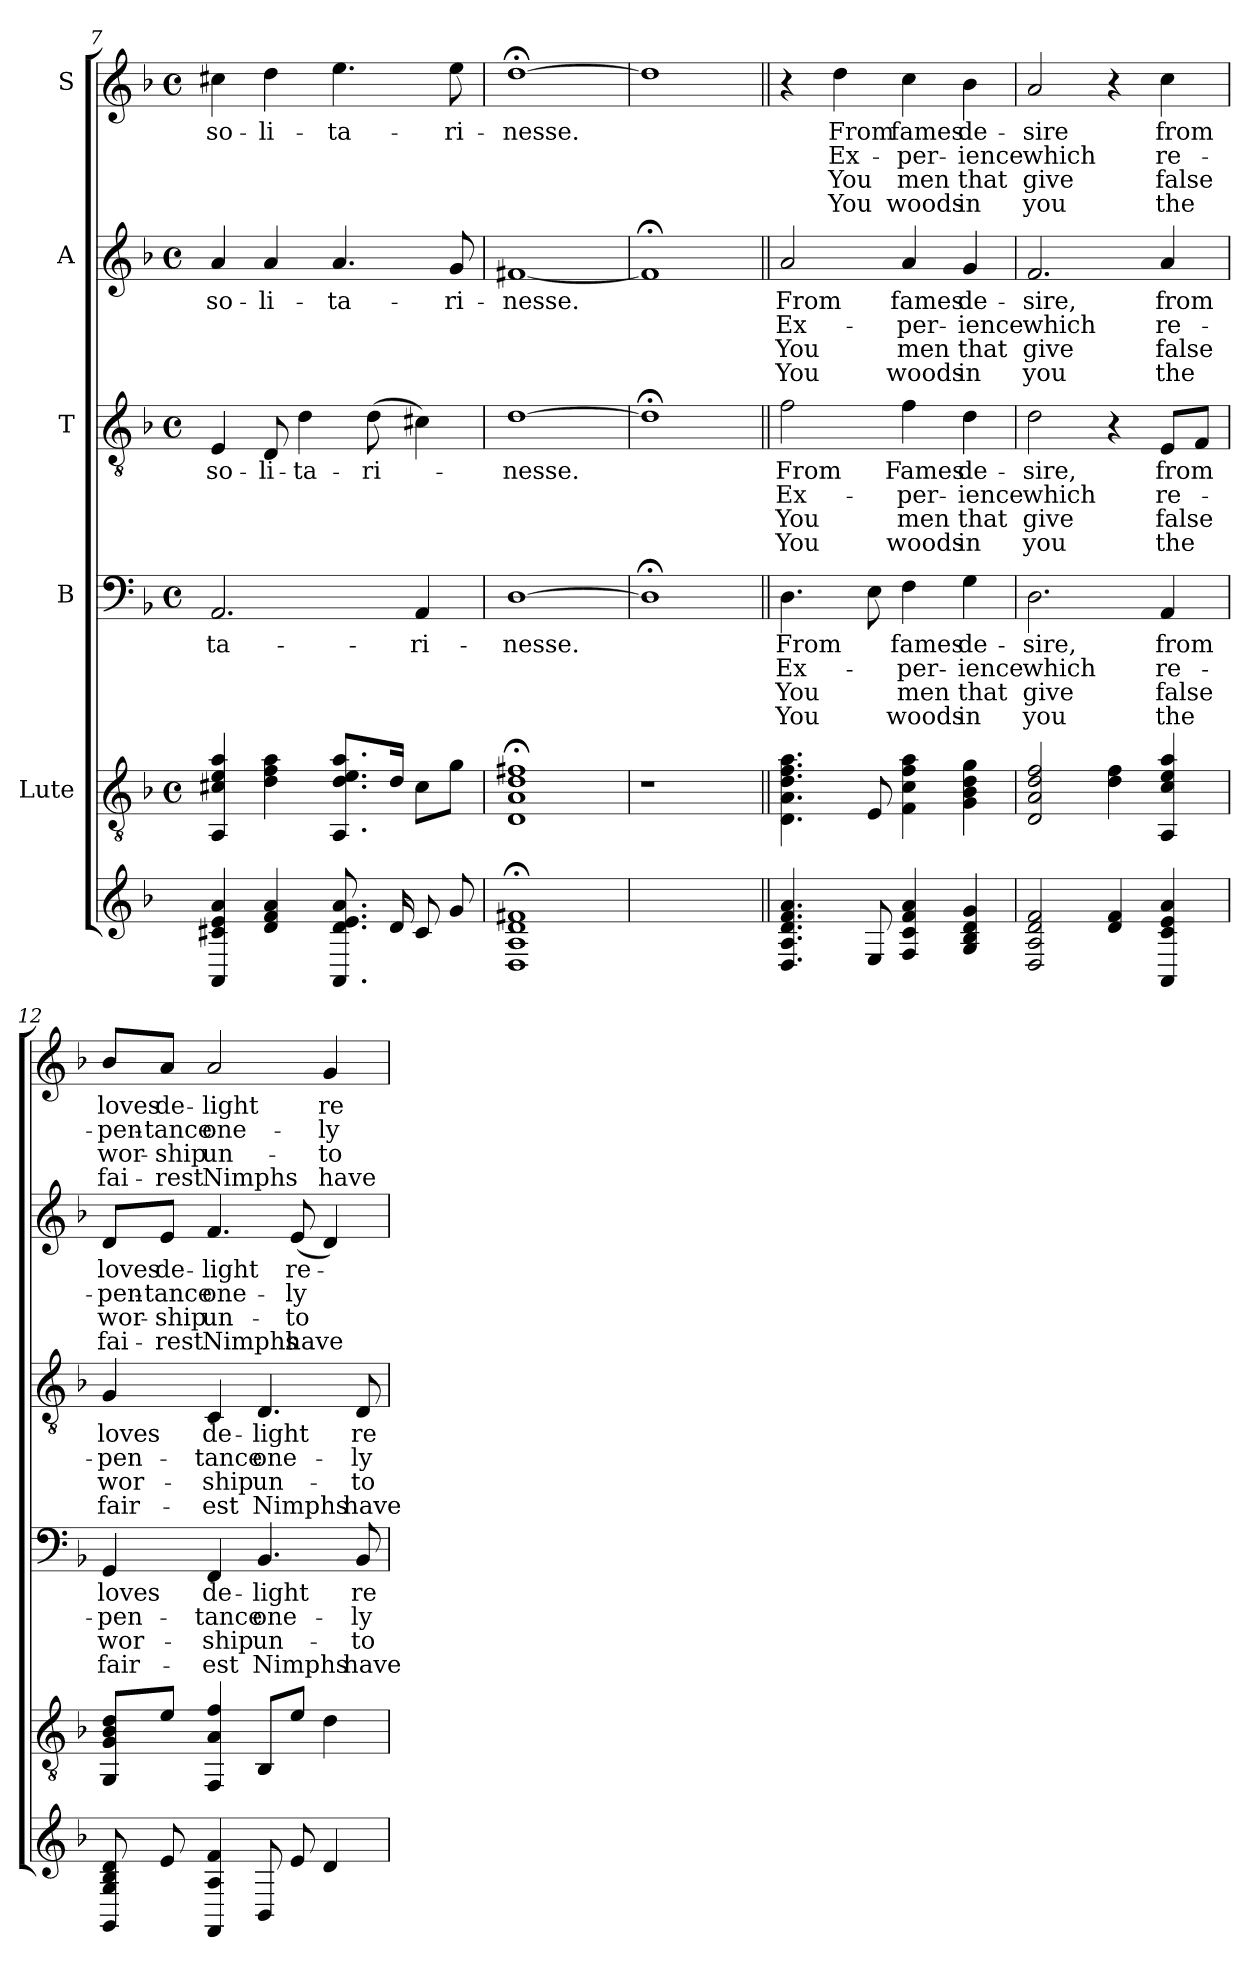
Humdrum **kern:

**kern	**kern	**kern	**text	**text	**text	**text	**kern	**text	**text	**text	**text	**kern	**text	**text	**text	**text	**kern	**text	**text	**text	**text
*part6	*part5	*part4	*part4	*part4	*part4	*part4	*part3	*part3	*part3	*part3	*part3	*part2	*part2	*part2	*part2	*part2	*part1	*part1	*part1	*part1	*part1
*staff6	*staff5	*staff4	*staff4	*staff4	*staff4	*staff4	*staff3	*staff3	*staff3	*staff3	*staff3	*staff2	*staff2	*staff2	*staff2	*staff2	*staff1	*staff1	*staff1	*staff1	*staff1
*	*I"Lute	*I"B	*	*	*	*	*I"T	*	*	*	*	*I"A	*	*	*	*	*I"S	*	*	*	*
*	*clefGv2	*clefF4	*	*	*	*	*clefGv2	*	*	*	*	*clefG2	*	*	*	*	*clefG2	*	*	*	*
*k[b-]	*k[b-]	*k[b-]	*	*	*	*	*k[b-]	*	*	*	*	*k[b-]	*	*	*	*	*k[b-]	*	*	*	*
*d:	*d:	*d:	*	*	*	*	*d:	*	*	*	*	*d:	*	*	*	*	*d:	*	*	*	*
*	*M4/4	*M4/4	*	*	*	*	*M4/4	*	*	*	*	*M4/4	*	*	*	*	*M4/4	*	*	*	*
*	*met(c)	*met(c)	*	*	*	*	*met(c)	*	*	*	*	*met(c)	*	*	*	*	*met(c)	*	*	*	*
=7	=7	=7	=7	=7	=7	=7	=7	=7	=7	=7	=7	=7	=7	=7	=7	=7	=7	=7	=7	=7	=7
4AA 4c# 4e 4a	4AA/ 4c#X/ 4e/ 4a/	2.AA/	-ta-	.	.	.	4E/	so-	.	.	.	4a/	so-	.	.	.	4cc#X\	so-	.	.	.
4d 4f 4a	4d\ 4f\ 4a\	.	.	.	.	.	8D/	-li-	.	.	.	4a/	-li-	.	.	.	4dd\	-li-	.	.	.
.	.	.	.	.	.	.	4d\	-ta-	.	.	.	.	.	.	.	.	.	.	.	.	.
8.AA 8.d 8.e 8.a	8.AA/ 8.d/ 8.e/ 8.a/L	.	.	.	.	.	.	.	.	.	.	4.a/	-ta-	.	.	.	4.ee\	-ta-	.	.	.
.	.	.	.	.	.	.	(8d\	-ri-	.	.	.	.	.	.	.	.	.	.	.	.	.
16d	16d/Jk	.	.	.	.	.	.	.	.	.	.	.	.	.	.	.	.	.	.	.	.
8c#	8c#\L	4AA/	-ri-	.	.	.	4c#X\)	.	.	.	.	.	.	.	.	.	.	.	.	.	.
8g	8g\J	.	.	.	.	.	.	.	.	.	.	8g/	-ri-	.	.	.	8ee\	-ri-	.	.	.
=8	=8	=8	=8	=8	=8	=8	=8	=8	=8	=8	=8	=8	=8	=8	=8	=8	=8	=8	=8	=8	=8
1D;< 1A;< 1d;< 1f#;<	1D;< 1A;< 1d;< 1f#X;<	[1D	-nesse.	.	.	.	[1d	-nesse.	.	.	.	[1f#X	-nesse.	.	.	.	[1dd;<	-nesse.	.	.	.
=9	=9	=9	=9	=9	=9	=9	=9	=9	=9	=9	=9	=9	=9	=9	=9	=9	=9	=9	=9	=9	=9
1ryy	1r	1D;<]	.	.	.	.	1d;<]	.	.	.	.	1f#;<]	.	.	.	.	1dd]	.	.	.	.
=10||	=10||	=10||	=10||	=10||	=10||	=10||	=10||	=10||	=10||	=10||	=10||	=10||	=10||	=10||	=10||	=10||	=10||	=10||	=10||	=10||	=10||
4.D 4.A 4.d 4.f 4.a	4.D\ 4.A\ 4.d\ 4.f\ 4.a\	4.D\	From	Ex-	You	You	2f\	From	Ex-	You	You	2a/	From	Ex-	You	You	4r	.	.	.	.
.	.	.	.	.	.	.	.	.	.	.	.	.	.	.	.	.	4dd\	From	Ex-	You	You
8E	8E/	8E\	.	.	.	.	.	.	.	.	.	.	.	.	.	.	.	.	.	.	.
4F 4c 4f 4a	4F\ 4c\ 4f\ 4a\	4F\	fames	-per-	men	woods	4f\	Fames	-per-	men	woods	4a/	fames	-per-	men	woods	4cc\	fames	-per-	men	woods
4G 4B- 4d 4g	4G\ 4B-\ 4d\ 4g\	4G\	de-	-ience	that	in	4d\	de-	-ience	that	in	4g/	de-	-ience	that	in	4b-\	de-	-ience	that	in
=11	=11	=11	=11	=11	=11	=11	=11	=11	=11	=11	=11	=11	=11	=11	=11	=11	=11	=11	=11	=11	=11
2D 2A 2d 2f	2D/ 2A/ 2d/ 2f/	2.D\	-sire,	which	give	you	2d\	-sire,	which	give	you	2.f/	-sire,	which	give	you	2a/	-sire	which	give	you
4d 4f	4d\ 4f\	.	.	.	.	.	4r	.	.	.	.	.	.	.	.	.	4r	.	.	.	.
4AA 4c 4e 4a	4AA/ 4c/ 4e/ 4a/	4AA/	from	re-	false	the	8E/L	from	re-	false	the	4a/	from	re-	false	the	4cc\	from	re-	false	the
.	.	.	.	.	.	.	8F/J	.	.	.	.	.	.	.	.	.	.	.	.	.	.
!!LO:PB:g=z
=12	=12	=12	=12	=12	=12	=12	=12	=12	=12	=12	=12	=12	=12	=12	=12	=12	=12	=12	=12	=12	=12
8GG 8G 8B- 8d	8GG/ 8G/ 8B-/ 8d/L	4GG/	loves	-pen-	wor-	fair-	4G/	loves	-pen-	wor-	fair-	8d/L	loves	-pen-	wor-	fai-	8b-/L	loves	-pen-	wor-	fai-
8e	8e/J	.	.	.	.	.	.	.	.	.	.	8e/J	de-	-tance	-ship	-rest	8a/J	de-	-tance	-ship	-rest
4FF 4A 4f	4FF/ 4A/ 4f/	4FF/	de-	-tance	-ship	-est	4C/	de-	-tance	-ship	-est	4.f/	-light	one-	un-	Nimphs	2a/	-light	one-	un-	Nimphs
8BB-	8BB-/L	4.BB-/	-light	one-	un-	Nimphs	4.D/	-light	one-	un-	Nimphs	.	.	.	.	.	.	.	.	.	.
8e	8e/J	.	.	.	.	.	.	.	.	.	.	(8e/	re-	-ly	-to	have	.	.	.	.	.
4d	4d\	.	.	.	.	.	.	.	.	.	.	4d/)	.	.	.	.	4g/	re-	-ly	-to	have
.	.	8BB-/	re-	-ly	-to	have	8D/	re-	-ly	-to	have	.	.	.	.	.	.	.	.	.	.
=	=	=	=	=	=	=	=	=	=	=	=	=	=	=	=	=	=	=	=	=	=
*-	*-	*-	*-	*-	*-	*-	*-	*-	*-	*-	*-	*-	*-	*-	*-	*-	*-	*-	*-	*-	*-
